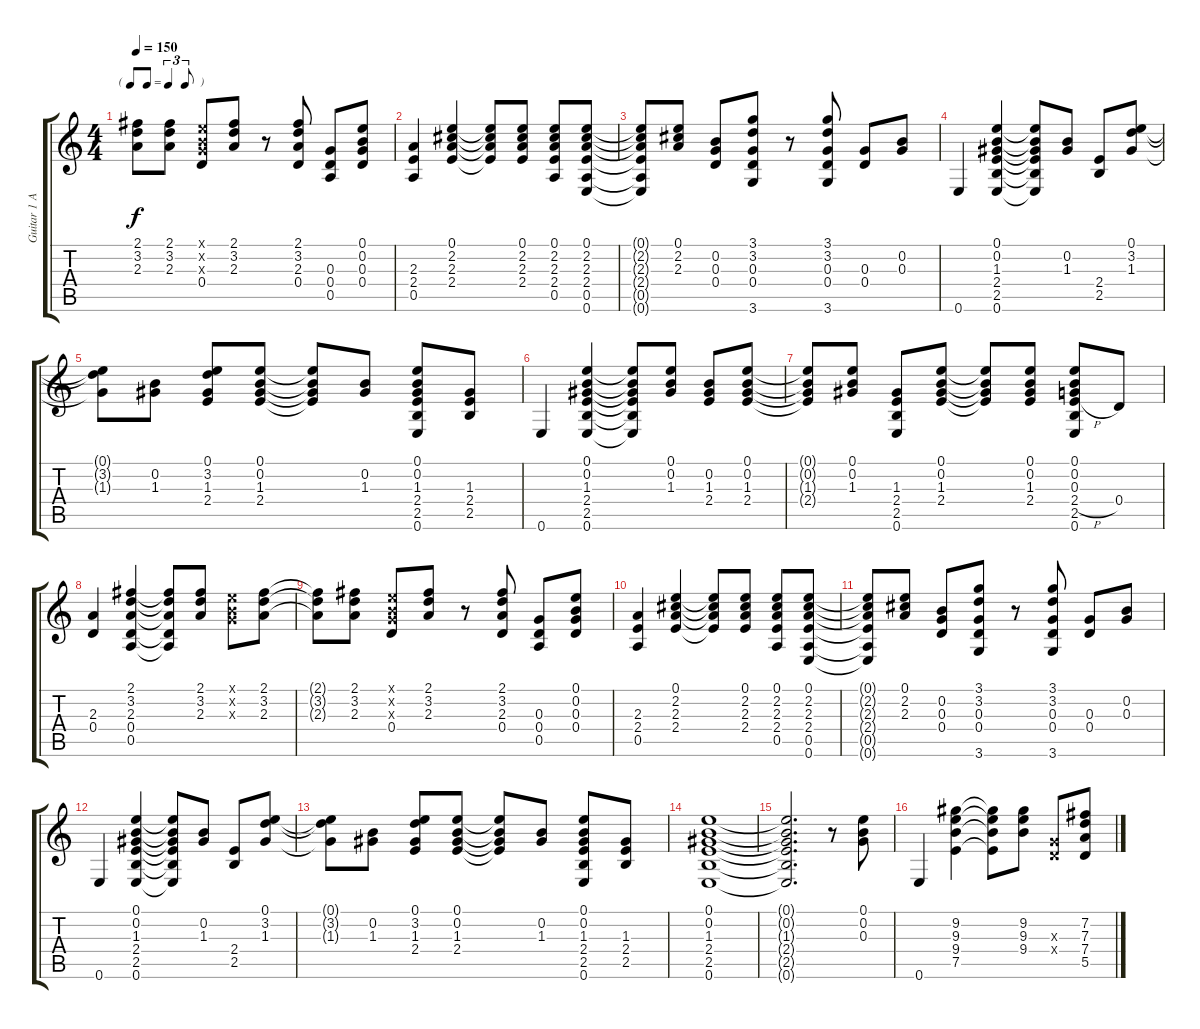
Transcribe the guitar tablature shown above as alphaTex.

\track ("Guitar 1 Ac" "Guitar 1 A") {instrument acousticguitarsteel}
\staff {score tabs}
\tuning (E4 B3 G3 D3 A2 E2) {hide}
\ts (4 4)
\tf triplet8th
\tempo 150
\clef g2
\ks c
(2.1{t} 3.2{t} 2.3{t}).8{dy f} (2.1 3.2 2.3).8 (0.1{x} 0.2{x} 0.3{x} 0.4).8 (2.1 3.2 2.3).8 r.8 (2.1 3.2 2.3 0.4).8 (0.3 0.4 0.5).8 (0.1 0.2 0.3 0.4).8 |
(2.3 2.4 0.5).4 (0.1 2.2 2.3 2.4).4 (0.1{t} 2.2{t} 2.3{t} 2.4{t}).8 (0.1 2.2 2.3 2.4).8 (0.1 2.2 2.3 2.4 0.5).8 (0.1 2.2 2.3 2.4 0.5 0.6).8 |
(0.1{t} 2.2{t} 2.3{t} 2.4{t} 0.5{t} 0.6{t}).8 (0.1 2.2 2.3).8 (0.2 0.3 0.4).8 (3.1 3.2 0.3 0.4 3.6).8 r.8 (3.1 3.2 0.3 0.4 3.6).8 (0.3 0.4).8 (0.2 0.3).8 |
0.6.4 (0.1 0.2 1.3 2.4 2.5 0.6).4 (0.1{t} 0.2{t} 1.3{t} 2.4{t} 2.5{t} 0.6{t}).8 (0.2 1.3).8 (2.4 2.5).8 (0.1 3.2 1.3).8 |
(0.1{t} 3.2{t} 1.3{t}).8 (0.2 1.3).8 (0.1 3.2 1.3 2.4).8 (0.1 0.2 1.3 2.4).8 (0.1{t} 0.2{t} 1.3{t} 2.4{t}).8 (0.2 1.3).8 (0.1 0.2 1.3 2.4 2.5 0.6).8 (1.3 2.4 2.5).8 |
0.6.4 (0.1 0.2 1.3 2.4 2.5 0.6).4 (0.1{t} 0.2{t} 1.3{t} 2.4{t} 2.5{t} 0.6{t}).8 (0.1 0.2 1.3).8 (0.2 1.3 2.4).8 (0.1 0.2 1.3 2.4).8 |
(0.1{t} 0.2{t} 1.3{t} 2.4{t}).8 (0.1 0.2 1.3).8 (1.3 2.4 2.5 0.6).8 (0.1 0.2 1.3 2.4).8 (0.1{t} 0.2{t} 1.3{t} 2.4{t}).8 (0.1 0.2 1.3 2.4).8 (0.1 0.2 0.3 2.4{h} 2.5 0.6).8 0.4.8 |
(2.3 0.4).4 (2.1 3.2 2.3 0.4 0.5).4 (2.1{t} 3.2{t} 2.3{t} 0.4{t} 0.5{t}).8 (2.1 3.2 2.3).8 (0.1{x} 0.2{x} 0.3{x}).8 (2.1 3.2 2.3).8 |
(2.1{t} 3.2{t} 2.3{t}).8 (2.1 3.2 2.3).8 (0.1{x} 0.2{x} 0.3{x} 0.4).8 (2.1 3.2 2.3).8 r.8 (2.1 3.2 2.3 0.4).8 (0.3 0.4 0.5).8 (0.1 0.2 0.3 0.4).8 |
(2.3 2.4 0.5).4 (0.1 2.2 2.3 2.4).4 (0.1{t} 2.2{t} 2.3{t} 2.4{t}).8 (0.1 2.2 2.3 2.4).8 (0.1 2.2 2.3 2.4 0.5).8 (0.1 2.2 2.3 2.4 0.5 0.6).8 |
(0.1{t} 2.2{t} 2.3{t} 2.4{t} 0.5{t} 0.6{t}).8 (0.1 2.2 2.3).8 (0.2 0.3 0.4).8 (3.1 3.2 0.3 0.4 3.6).8 r.8 (3.1 3.2 0.3 0.4 3.6).8 (0.3 0.4).8 (0.2 0.3).8 |
0.6.4 (0.1 0.2 1.3 2.4 2.5 0.6).4 (0.1{t} 0.2{t} 1.3{t} 2.4{t} 2.5{t} 0.6{t}).8 (0.2 1.3).8 (2.4 2.5).8 (0.1 3.2 1.3).8 |
(0.1{t} 3.2{t} 1.3{t}).8 (0.2 1.3).8 (0.1 3.2 1.3 2.4).8 (0.1 0.2 1.3 2.4).8 (0.1{t} 0.2{t} 1.3{t} 2.4{t}).8 (0.2 1.3).8 (0.1 0.2 1.3 2.4 2.5 0.6).8 (1.3 2.4 2.5).8 |
(0.1 0.2 1.3 2.4 2.5 0.6).1 |
(0.1{t} 0.2{t} 1.3{t} 2.4{t} 2.5{t} 0.6{t}).2{d} r.8 (0.1 0.2 0.3).8 |
0.6.4 (9.2 9.3 9.4 7.5).4 (9.2{t} 9.3{t} 9.4{t} 7.5{t}).8 (9.2 9.3 9.4).8 (0.3{x} 0.4{x}).8 (7.2 7.3 7.4 5.5).8
